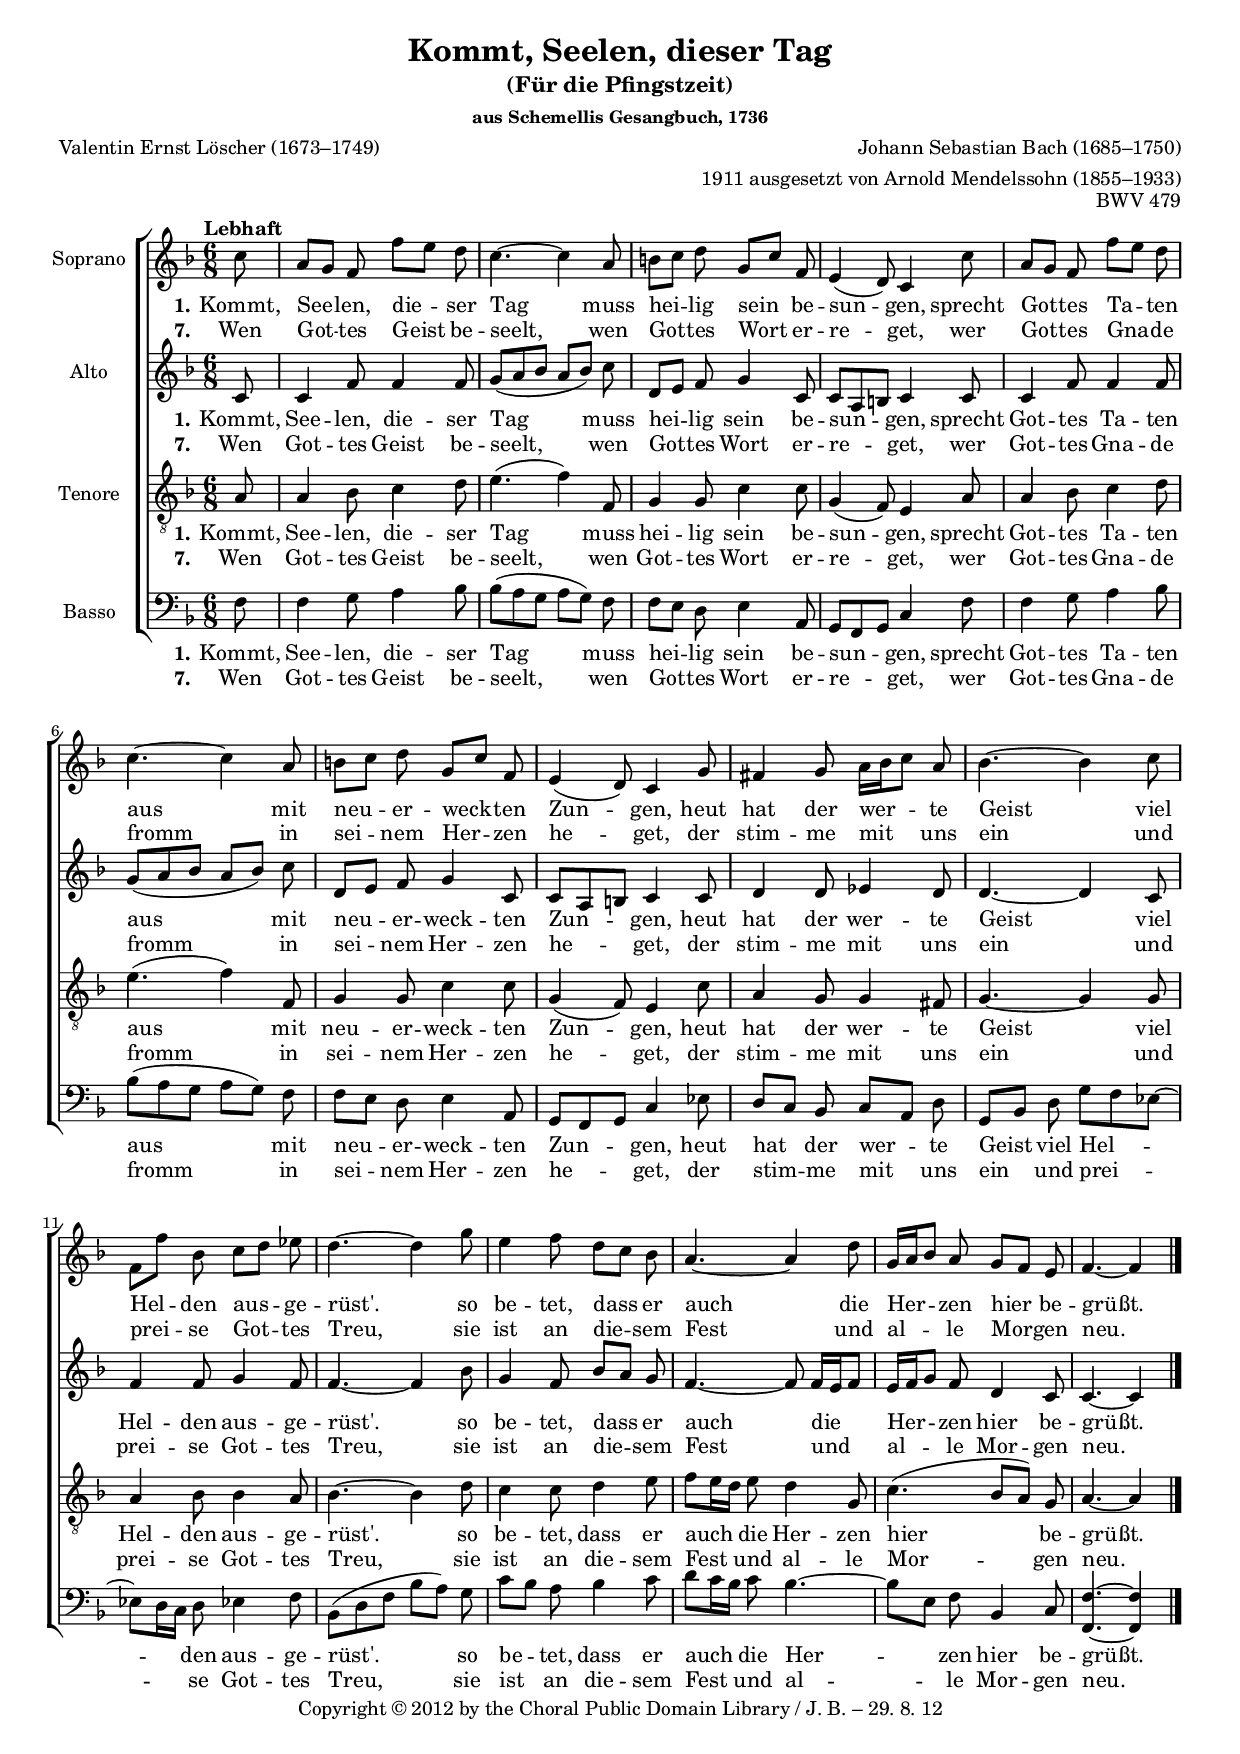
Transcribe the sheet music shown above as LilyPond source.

\version "2.16.0"
\language "deutsch"

\header {
  title = "Kommt, Seelen, dieser Tag"
  subtitle = "(Für die Pfingstzeit)"
  subsubtitle = "aus Schemellis Gesangbuch, 1736"
  composer = "Johann Sebastian Bach (1685–1750)"
  arranger = "1911 ausgesetzt von Arnold Mendelssohn (1855–1933)"
  poet = "Valentin Ernst Löscher (1673–1749)"
  opus = "BWV 479"
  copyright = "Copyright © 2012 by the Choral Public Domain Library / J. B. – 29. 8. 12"
}
#(set-global-staff-size 17)

\paper {
  #(set-paper-size "a4")
   ragged-last-bottom = ##f
}

global = {
  \key f \major
  \numericTimeSignature
  \time 6/8
  \partial 8
  \tempo "Lebhaft"
  \autoBeamOff
}

soprano =  {
  \global
  \repeat unfold 2 {
    c''8
    a'[ g'] f' f''[ e''] d'' 
    c''4.~ c''4 a'8 
    h'[ c''] d'' g'[ c''] f' 
    e'4( d'8) c'4
  }
  g'8 fis'4 g'8
  a'16[ b' c''8] a' 
  b'4.~ b'4 c''8
  f'[ f''] b' c''[ d''] es'' 
  d''4.~ d''4 g''8
  e''4 f''8 d''[ c''] b' 
  a'4.~ a'4 d''8 
  g'16[ a' b'8] a' g'[ f'] e' 
  f'4.~ f'4
  
  
  
}

alto = {
  \global
  \repeat unfold 2 {
    c'8
    c'4 f'8 f'4 f'8
    g'([ a' b'] a'[ b']) c'' 
    d'[ e'] f' g'4 c'8
    c'[ a h] c'4
  }
  c'8 d'4 d'8 es'4 d'8
  d'4.~ d'4 c'8
  f'4 f'8 g'4 f'8
  f'4.~ f'4 b'8
  g'4 f'8 b'[ a'] g' 
  f'4.~ f'8 f'16[ e' f'8] 
  e'16[ f' g'8] f' d'4 c'8
  c'4.~ c'4 \bar "|." 
  
}

tenor =  {
  \global
  % Die Noten folgen hier.
  \transpose c c, {
    \repeat unfold 2 {
      a'8 a'4 b'8 c''4 d''8
      e''4.( f''4) f'8
      g'4 g'8 c''4 c''8 
      g'4( f'8) e'4
    }
    c''8
    a'4 g'8 g'4 fis'8 
    g'4.~ g'4 g'8
    a'4 b'8 b'4 a'8
    b'4.~ b'4 d''8
    c''4 c''8 d''4 e''8
    f''[ e''16 d''] e''8 d''4 g'8
    c''4.( b'8[ a']) g'
    a'4.~a'4
    \bar "|."
  }
}

bass =  {
  \global
  \transpose c c, {
    \repeat unfold 2 {
      f'8 
      f'4 g'8 a'4 b'8
      b'([ a' g'] a'[ g']) f' 
      f'[ e'] d' e'4 a8 
      g[ f g] c'4
      
    }
    es'8
    d'[ c'] b c'[ a] d' 
    g[ b] d' g'[ f' es']~
    es'[ d'16 c'] d'8 es'4 f'8
    b([ d' f'] b'[ a']) g' 
    c''[ b'] a' b'4 c''8
    d''[ c''16 b'] c''8 b'4.~
    b'8[ e'] f' b4 c'8
    <f f'>4.~ <f f'>4 
  } 
}

verseB = \lyricmode {
  sprecht Got -- tes Ta -- ten aus 
  mit neu -- er -- weck -- ten Zun -- gen, 
}


verse = \lyricmode {
  
  \set stanza = "1."      
  Kommt, See -- len, die -- ser Tag 
  muss hei -- lig sein be -- sun -- gen, 
  \verseB
  heut hat der wer -- te Geist 
  viel Hel -- den aus -- ge -- rüst'.
  so be -- tet, dass er auch 
  die Her -- zen hier be -- grüßt.
  
}

verseTwoB = \lyricmode {
  wer Got -- tes  Gna -- de fromm
  in sei -- nem Her -- zen he -- get,
}
verseTwo = \lyricmode {
  
  \set stanza = "7."
  Wen Got -- tes Geist be -- seelt, 
  wen Got -- tes Wort er -- re -- get,
  \verseTwoB 
  der stim -- me mit uns ein 
  und prei -- se Got -- tes Treu,
  sie ist an die -- sem Fest und al -- le Mor -- gen neu.
  
}

\score {
  \new ChoirStaff <<
    \new Staff \with {
      midiInstrument = "choir aahs"
      instrumentName =  "Soprano" 
      \settingsFrom { \accidentalStyle modern }
    } <<
      \new Voice = "soprano" { \soprano }
    >>
    \new Lyrics \with {
      %     \override VerticalAxisGroup #'staff-affinity = #CENTER
    } \lyricsto "soprano" \verse
 %   \new Lyrics \with {
 %     %     \override VerticalAxisGroup #'staff-affinity = #CENTER
 %   } \lyricsto "soprano" \verseB
    \new Lyrics \with {
      \override VerticalAxisGroup #'staff-affinity = #CENTER
    } \lyricsto "soprano" \verseTwo
 %   \new Lyrics \with {
 %     \override VerticalAxisGroup #'staff-affinity = #CENTER
 %   } \lyricsto "soprano" \verseTwoB
    
    \new Staff \with {
      midiInstrument = "choir aahs"
      instrumentName =  "Alto"
      \settingsFrom { \accidentalStyle modern }
    } <<
      \new Voice = "alto" { \alto }
    >>
    \new Lyrics \with {
      \override VerticalAxisGroup #'staff-affinity = #CENTER
    } \lyricsto "alto" \verse
 %   \new Lyrics \with {
 %     \override VerticalAxisGroup #'staff-affinity = #CENTER
 %   } \lyricsto "alto" \verseB
    \new Lyrics \with {
      \override VerticalAxisGroup #'staff-affinity = #CENTER
    } \lyricsto "alto" \verseTwo
 %   \new Lyrics \with {
 %     \override VerticalAxisGroup #'staff-affinity = #CENTER
 %   } \lyricsto "alto" \verseTwoB
    \new Staff \with {
      midiInstrument = "choir aahs"
      instrumentName =  "Tenore"
      \settingsFrom { \accidentalStyle modern }
    } <<
      \clef "G_8"
      \new Voice = "tenor" { \tenor }
    >>
    \new Lyrics \with {
      \override VerticalAxisGroup #'staff-affinity = #CENTER
    } \lyricsto "tenor" \verse
 %   \new Lyrics \with {
 %     \override VerticalAxisGroup #'staff-affinity = #CENTER
 %   } \lyricsto "tenor" \verseB
    \new Lyrics \with {
      \override VerticalAxisGroup #'staff-affinity = #CENTER
    } \lyricsto "tenor" \verseTwo
%    \new Lyrics \with {
%      \override VerticalAxisGroup #'staff-affinity = #CENTER
%    } \lyricsto "tenor" \verseTwoB
    
    \new Staff \with {
      midiInstrument = "choir aahs"
      instrumentName = "Basso" 
      \settingsFrom { \accidentalStyle modern }
    } <<
      \clef bass
      \new Voice = "bass" { \bass }
    >>
    \new Lyrics \with {
      \override VerticalAxisGroup #'staff-affinity = #CENTER
    } \lyricsto "bass" \verse
 %   \new Lyrics \with {
 %     \override VerticalAxisGroup #'staff-affinity = #CENTER
 %   } \lyricsto "bass" \verseB
    \new Lyrics \with {
      \override VerticalAxisGroup #'staff-affinity = #CENTER
    } \lyricsto "bass" \verseTwo
%   \new Lyrics \with {
%      \override VerticalAxisGroup #'staff-affinity = #CENTER
%    } \lyricsto "bass" \verseTwoB
  >>
  \layout {
 
  }
  \midi {
    \context {
      \Score
      tempoWholesPerMinute = #(ly:make-moment 150 8)
    }
  }
}
% MIDI-Dateien zum Proben:

rehearsalMidi = #
(define-music-function
 (parser location name midiInstrument lyrics) (string? string? ly:music?)
 #{
   \unfoldRepeats <<
     \new Staff = "soprano" \new Voice = "soprano" { s1*0\f \soprano }
     \new Staff = "alto" \new Voice = "alto" { s1*0\f \alto }
     \new Staff = "tenor" \new Voice = "tenor" { s1*0\f \tenor }
     \new Staff = "bass" \new Voice = "bass" { s1*0\f \bass }
     \context Staff = $name {
       \set Score.midiMinimumVolume = #0.5
       \set Score.midiMaximumVolume = #0.5
       \set Score.tempoWholesPerMinute = #(ly:make-moment 160 8)
       \set Staff.midiMinimumVolume = #0.8
       \set Staff.midiMaximumVolume = #1.0
       \set Staff.midiInstrument = $midiInstrument
     }
     \new Lyrics \with {
       alignBelowContext = $name
     } \lyricsto $name $lyrics
   >>
 #})
\book {
  \bookOutputSuffix "soprano"
  \score {
    \rehearsalMidi "soprano" "soprano sax" \verse
    \midi { }
  }
}

\book {
  \bookOutputSuffix "alto"
  \score {
    \rehearsalMidi "alto" "soprano sax" \verse
    \midi { }
  }
}

\book {
  \bookOutputSuffix "tenor"
  \score {
    \rehearsalMidi "tenor" "tenor sax" \verse
    \midi { }
  }
}

\book {
  \bookOutputSuffix "bass"
  \score {
    \rehearsalMidi "bass" "tenor sax" \verse
    \midi { }
  }
}

